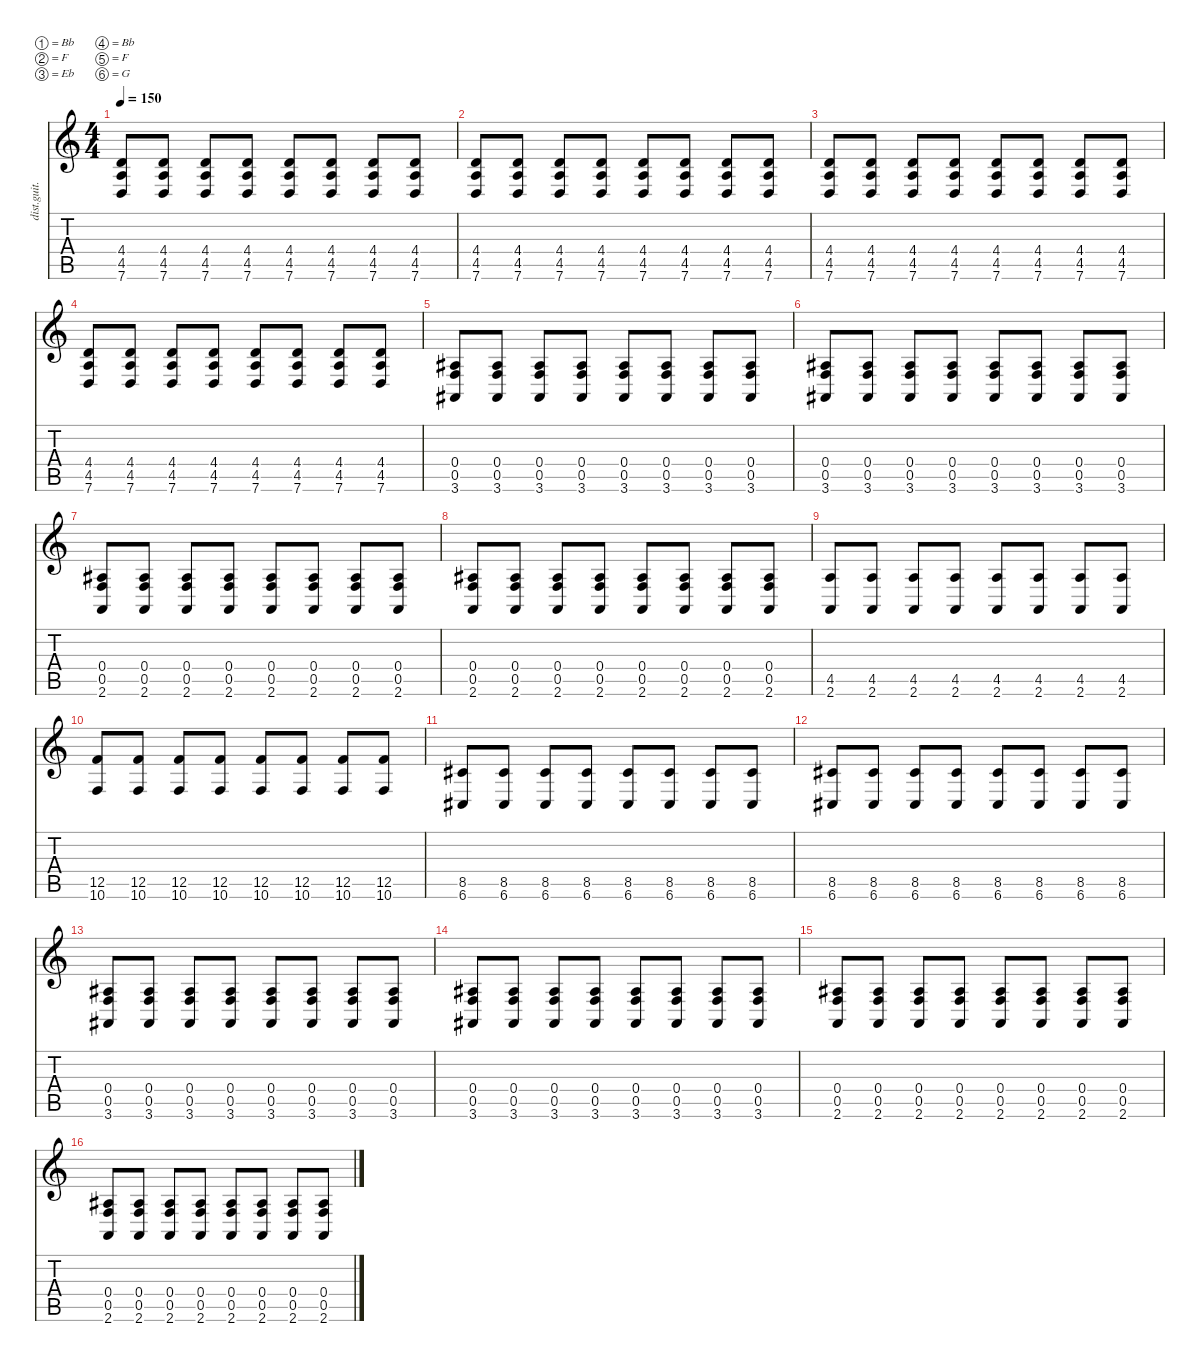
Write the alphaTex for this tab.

\defaultSystemsLayout 4
\hideDynamics
\bracketExtendMode nobrackets
\otherSystemsTrackNameOrientation horizontal
\track ("Distortion Guitar" "dist.guit.") {instrument distortionguitar}
\staff {score tabs}
\tuning (Bb3 F3 Eb3 Bb2 F2 G1)
\ts (4 4)
\tempo 150
\clef g2
\ks c
(7.6 4.5 4.4).8{dy mf instrument distortionguitar beam Up} (7.6 4.5 4.4).8{beam Up} (7.6 4.5 4.4).8{beam Up} (7.6 4.5 4.4).8{beam Up} (7.6 4.5 4.4).8{beam Up} (7.6 4.5 4.4).8{beam Up} (7.6 4.5 4.4).8{beam Up} (7.6 4.5 4.4).8{beam Up} |
(7.6 4.5 4.4).8{beam Up} (7.6 4.5 4.4).8{beam Up} (7.6 4.5 4.4).8{beam Up} (7.6 4.5 4.4).8{beam Up} (7.6 4.5 4.4).8{beam Up} (7.6 4.5 4.4).8{beam Up} (7.6 4.5 4.4).8{beam Up} (7.6 4.5 4.4).8{beam Up} |
(7.6 4.5 4.4).8{beam Up} (7.6 4.5 4.4).8{beam Up} (7.6 4.5 4.4).8{beam Up} (7.6 4.5 4.4).8{beam Up} (7.6 4.5 4.4).8{beam Up} (7.6 4.5 4.4).8{beam Up} (7.6 4.5 4.4).8{beam Up} (7.6 4.5 4.4).8{beam Up} |
(7.6 4.5 4.4).8{beam Up} (7.6 4.5 4.4).8{beam Up} (7.6 4.5 4.4).8{beam Up} (7.6 4.5 4.4).8{beam Up} (7.6 4.5 4.4).8{beam Up} (7.6 4.5 4.4).8{beam Up} (7.6 4.5 4.4).8{beam Up} (7.6 4.5 4.4).8{beam Up} |
(3.6{acc #} 0.5 0.4{acc #}).8{beam Up} (3.6{acc #} 0.5 0.4{acc #}).8{beam Up} (3.6{acc #} 0.5 0.4{acc #}).8{beam Up} (3.6{acc #} 0.5 0.4{acc #}).8{beam Up} (3.6{acc #} 0.5 0.4{acc #}).8{beam Up} (3.6{acc #} 0.5 0.4{acc #}).8{beam Up} (3.6{acc #} 0.5 0.4{acc #}).8{beam Up} (3.6{acc #} 0.5 0.4{acc #}).8{beam Up} |
(3.6{acc #} 0.5 0.4{acc #}).8{beam Up} (3.6{acc #} 0.5 0.4{acc #}).8{beam Up} (3.6{acc #} 0.5 0.4{acc #}).8{beam Up} (3.6{acc #} 0.5 0.4{acc #}).8{beam Up} (3.6{acc #} 0.5 0.4{acc #}).8{beam Up} (3.6{acc #} 0.5 0.4{acc #}).8{beam Up} (3.6{acc #} 0.5 0.4{acc #}).8{beam Up} (3.6{acc #} 0.5 0.4{acc #}).8{beam Up} |
(2.6 0.5 0.4{acc #}).8{beam Up} (2.6 0.5 0.4{acc #}).8{beam Up} (2.6 0.5 0.4{acc #}).8{beam Up} (2.6 0.5 0.4{acc #}).8{beam Up} (2.6 0.5 0.4{acc #}).8{beam Up} (2.6 0.5 0.4{acc #}).8{beam Up} (2.6 0.5 0.4{acc #}).8{beam Up} (2.6 0.5 0.4{acc #}).8{beam Up} |
(2.6 0.5 0.4{acc #}).8{beam Up} (2.6 0.5 0.4{acc #}).8{beam Up} (2.6 0.5 0.4{acc #}).8{beam Up} (2.6 0.5 0.4{acc #}).8{beam Up} (2.6 0.5 0.4{acc #}).8{beam Up} (2.6 0.5 0.4{acc #}).8{beam Up} (2.6 0.5 0.4{acc #}).8{beam Up} (2.6 0.5 0.4{acc #}).8{beam Up} |
(2.6 4.5).8{beam Up} (2.6 4.5).8{beam Up} (2.6 4.5).8{beam Up} (2.6 4.5).8{beam Up} (2.6 4.5).8{beam Up} (2.6 4.5).8{beam Up} (2.6 4.5).8{beam Up} (2.6 4.5).8{beam Up} |
(10.6 12.5).8{beam Up} (10.6 12.5).8{beam Up} (10.6 12.5).8{beam Up} (10.6 12.5).8{beam Up} (10.6 12.5).8{beam Up} (10.6 12.5).8{beam Up} (10.6 12.5).8{beam Up} (10.6 12.5).8{beam Up} |
(8.5{acc #} 6.6{acc #}).8{beam Up} (8.5{acc #} 6.6{acc #}).8{beam Up} (8.5{acc #} 6.6{acc #}).8{beam Up} (8.5{acc #} 6.6{acc #}).8{beam Up} (8.5{acc #} 6.6{acc #}).8{beam Up} (8.5{acc #} 6.6{acc #}).8{beam Up} (8.5{acc #} 6.6{acc #}).8{beam Up} (8.5{acc #} 6.6{acc #}).8{beam Up} |
(6.6{acc #} 8.5{acc #}).8{beam Up} (6.6{acc #} 8.5{acc #}).8{beam Up} (6.6{acc #} 8.5{acc #}).8{beam Up} (6.6{acc #} 8.5{acc #}).8{beam Up} (6.6{acc #} 8.5{acc #}).8{beam Up} (6.6{acc #} 8.5{acc #}).8{beam Up} (6.6{acc #} 8.5{acc #}).8{beam Up} (6.6{acc #} 8.5{acc #}).8{beam Up} |
(3.6{acc #} 0.5 0.4{acc #}).8{beam Up} (3.6{acc #} 0.5 0.4{acc #}).8{beam Up} (3.6{acc #} 0.5 0.4{acc #}).8{beam Up} (3.6{acc #} 0.5 0.4{acc #}).8{beam Up} (3.6{acc #} 0.5 0.4{acc #}).8{beam Up} (3.6{acc #} 0.5 0.4{acc #}).8{beam Up} (3.6{acc #} 0.5 0.4{acc #}).8{beam Up} (3.6{acc #} 0.5 0.4{acc #}).8{beam Up} |
(3.6{acc #} 0.5 0.4{acc #}).8{beam Up} (3.6{acc #} 0.5 0.4{acc #}).8{beam Up} (3.6{acc #} 0.5 0.4{acc #}).8{beam Up} (3.6{acc #} 0.5 0.4{acc #}).8{beam Up} (3.6{acc #} 0.5 0.4{acc #}).8{beam Up} (3.6{acc #} 0.5 0.4{acc #}).8{beam Up} (3.6{acc #} 0.5 0.4{acc #}).8{beam Up} (3.6{acc #} 0.5 0.4{acc #}).8{beam Up} |
(2.6 0.5 0.4{acc #}).8{beam Up} (2.6 0.5 0.4{acc #}).8{beam Up} (2.6 0.5 0.4{acc #}).8{beam Up} (2.6 0.5 0.4{acc #}).8{beam Up} (2.6 0.5 0.4{acc #}).8{beam Up} (2.6 0.5 0.4{acc #}).8{beam Up} (2.6 0.5 0.4{acc #}).8{beam Up} (2.6 0.5 0.4{acc #}).8{beam Up} |
(2.6 0.5 0.4{acc #}).8{beam Up} (2.6 0.5 0.4{acc #}).8{beam Up} (2.6 0.5 0.4{acc #}).8{beam Up} (2.6 0.5 0.4{acc #}).8{beam Up} (2.6 0.5 0.4{acc #}).8{beam Up} (2.6 0.5 0.4{acc #}).8{beam Up} (2.6 0.5 0.4{acc #}).8{beam Up} (2.6 0.5 0.4{acc #}).8{beam Up}
